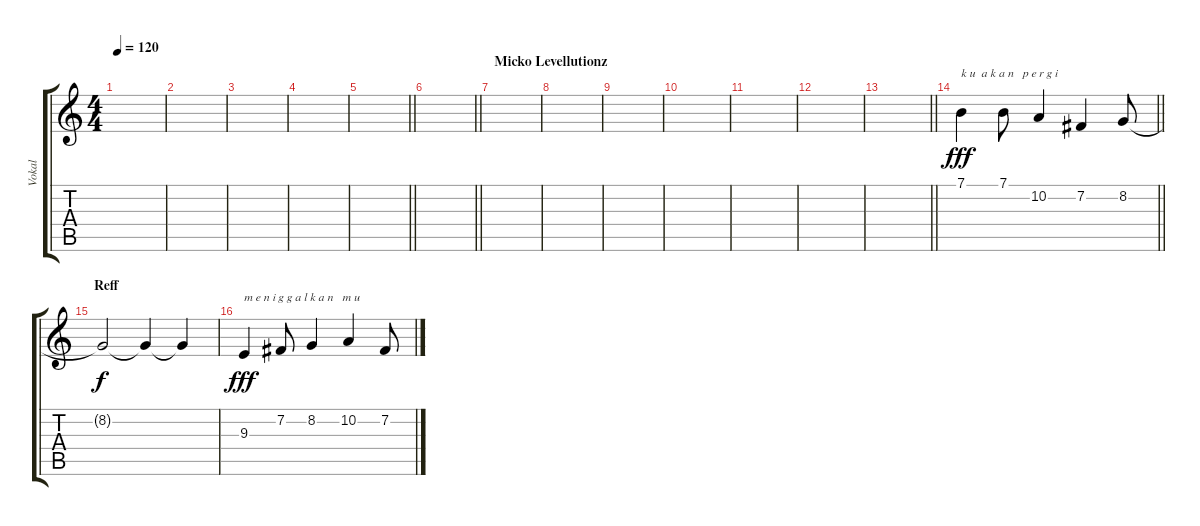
\track ("Vokal" "Vokal") {instrument frenchhorn}
\staff {score tabs}
\tuning (E4 B3 G3 D3 A2 E2) {hide}
\ts (4 4)
\tempo 120
\clef g2
\ks c
|
|
|
|
\barLineRight lightlight
|
\barLineRight lightlight
|
\section ("" "Micko Levellutionz")
|
|
|
|
|
|
\barLineRight lightlight
|
\barLineRight lightlight
7.1.4{txt "k u  a k a n   p e r g i" dy fff} 7.1.8 10.2.4 7.2.4 8.2.8 |
\section ("" "Reff")
8.2{t}.2{dy f} 8.2{t}.4 8.2{t}.4 |
9.3.4{txt "m e n i g g a l k a n   m u" dy fff} 7.2.8 8.2.4 10.2.4 7.2.8
